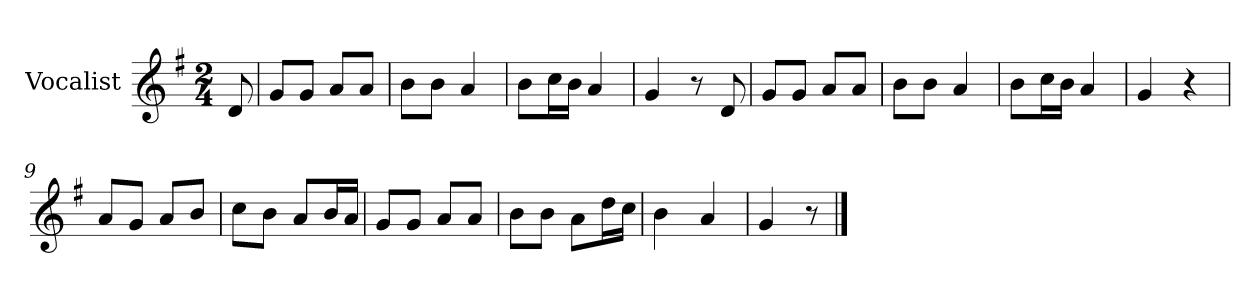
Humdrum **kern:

**kern
*part1
*staff1
*I"Vocalist
*k[f#]
*G:
*M2/4
=
8d
=1
8gL
8gJ
8aL
8aJ
=2
8bL
8bJ
4a
=3
8bL
16ccL
16bJJ
4a
=4
4g
8r
8d
=5
8gL
8gJ
8aL
8aJ
=6
8bL
8bJ
4a
=7
8bL
16ccL
16bJJ
4a
=8
4g
4r
=9
8aL
8gJ
8aL
8bJ
=10
8ccL
8bJ
8aL
16bL
16aJJ
=11
8gL
8gJ
8aL
8aJ
=12
8bL
8bJ
8aL
16ddL
16ccJJ
=13
4b
4a
=14
4g
8r
==
*-
